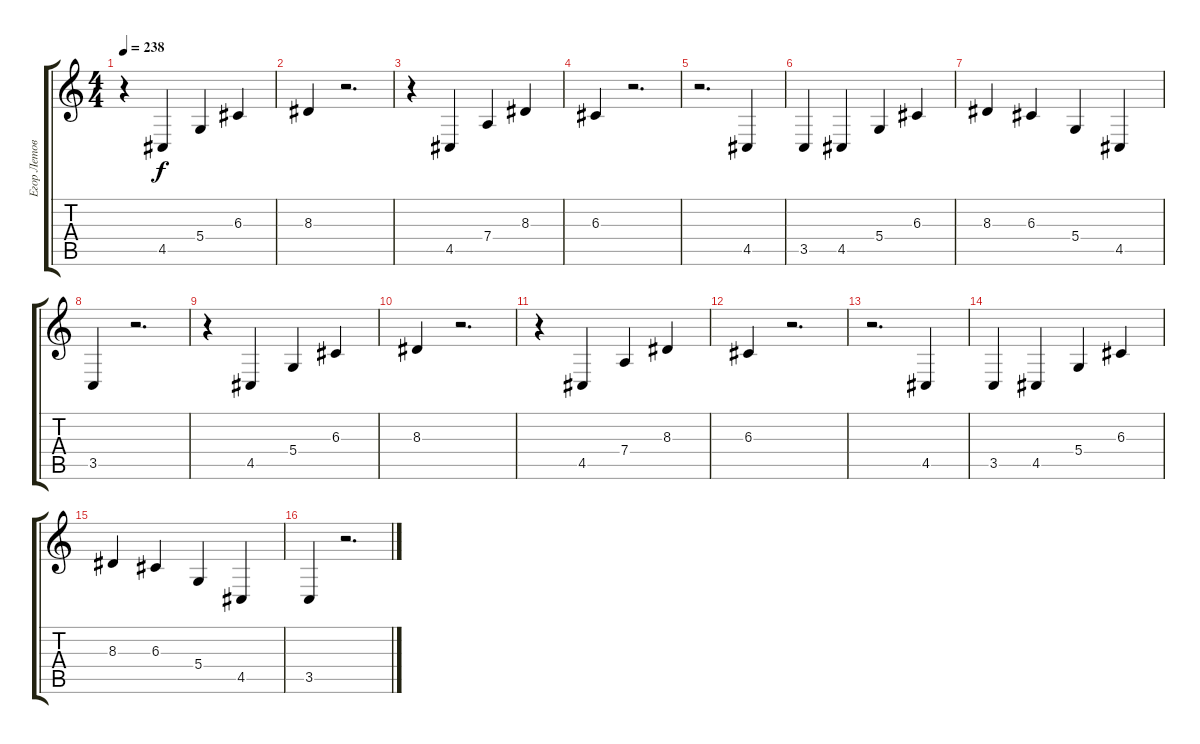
\track ("Егор Летов (Вокал)" "Егор Летов") {instrument tenorsax}
\staff {score tabs}
\tuning (E4 B3 G3 D3 A2 E2) {hide}
\ts (4 4)
\tempo 238
\clef g2
\ks c
r.4{dy f} 4.5.4 5.4.4 6.3.4 |
8.3.4 r.2{d} |
r.4 4.5.4 7.4.4 8.3.4 |
6.3.4 r.2{d} |
r.2{d} 4.5.4 |
3.5.4 4.5.4 5.4.4 6.3.4 |
8.3.4 6.3.4 5.4.4 4.5.4 |
3.5.4 r.2{d} |
r.4 4.5.4 5.4.4 6.3.4 |
8.3.4 r.2{d} |
r.4 4.5.4 7.4.4 8.3.4 |
6.3.4 r.2{d} |
r.2{d} 4.5.4 |
3.5.4 4.5.4 5.4.4 6.3.4 |
8.3.4 6.3.4 5.4.4 4.5.4 |
3.5.4 r.2{d}
